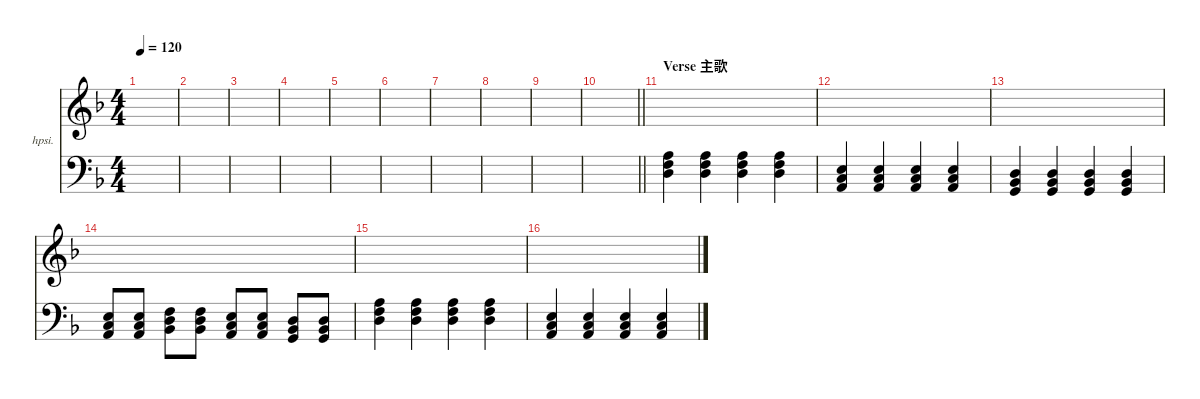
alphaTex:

\defaultSystemsLayout 4
\hideDynamics
\bracketExtendMode nobrackets
\firstSystemTrackNameOrientation horizontal
\track ("Harpsichord" "hpsi.") {instrument harpsichord}
\staff {score}
\tuning (E4 B3 G3 D3 A2 E2)
\ts (4 4)
\tempo 120
\clef g2
\ks dminor
|
|
|
|
|
|
|
|
|
\barLineRight lightlight
|
\section ("" "Verse 主歌")
|
|
|
|
|
\staff {score}
\tuning (G2 D2 A1 E1 B0)
\clef f4
\ks dminor
|
|
|
|
|
|
|
|
|
\barLineRight lightlight
|
(17.3{acc forcenatural} 15.2{acc forcenatural} 14.1{acc forcenatural}).4 (17.3{acc forcenatural} 15.2{acc forcenatural} 14.1{acc forcenatural}).4 (17.3{acc forcenatural} 15.2{acc forcenatural} 14.1{acc forcenatural}).4 (17.3{acc forcenatural} 15.2{acc forcenatural} 14.1{acc forcenatural}).4 |
(17.4{acc forcenatural} 25.5{acc forcenatural} 9.1{acc forcenatural}).4 (17.4{acc forcenatural} 25.5{acc forcenatural} 9.1{acc forcenatural}).4 (17.4{acc forcenatural} 25.5{acc forcenatural} 9.1{acc forcenatural}).4 (17.4{acc forcenatural} 25.5{acc forcenatural} 9.1{acc forcenatural}).4 |
(0.1{acc forcenatural} 8.2{acc b} 17.3{acc forcenatural}).4 (0.1{acc forcenatural} 8.2{acc b} 17.3{acc forcenatural}).4 (0.1{acc forcenatural} 8.2{acc b} 17.3{acc forcenatural}).4 (0.1{acc forcenatural} 8.2{acc b} 17.3{acc forcenatural}).4 |
(2.1{acc forcenatural} 10.2{acc forcenatural} 19.3{acc forcenatural}).8 (2.1{acc forcenatural} 10.2{acc forcenatural} 19.3{acc forcenatural}).8 (3.1{acc b} 12.2{acc forcenatural} 20.3{acc forcenatural}).8 (3.1{acc b} 12.2{acc forcenatural} 20.3{acc forcenatural}).8 (2.1{acc forcenatural} 10.2{acc forcenatural} 19.3{acc forcenatural}).8 (2.1{acc forcenatural} 10.2{acc forcenatural} 19.3{acc forcenatural}).8 (0.1{acc forcenatural} 8.2{acc b} 17.3{acc forcenatural}).8 (0.1{acc forcenatural} 8.2{acc b} 17.3{acc forcenatural}).8 |
(17.3{acc forcenatural} 15.2{acc forcenatural} 14.1{acc forcenatural}).4 (17.3{acc forcenatural} 15.2{acc forcenatural} 14.1{acc forcenatural}).4 (17.3{acc forcenatural} 15.2{acc forcenatural} 14.1{acc forcenatural}).4 (17.3{acc forcenatural} 15.2{acc forcenatural} 14.1{acc forcenatural}).4 |
(17.4{acc forcenatural} 25.5{acc forcenatural} 9.1{acc forcenatural}).4 (17.4{acc forcenatural} 25.5{acc forcenatural} 9.1{acc forcenatural}).4 (17.4{acc forcenatural} 25.5{acc forcenatural} 9.1{acc forcenatural}).4 (17.4{acc forcenatural} 25.5{acc forcenatural} 9.1{acc forcenatural}).4
